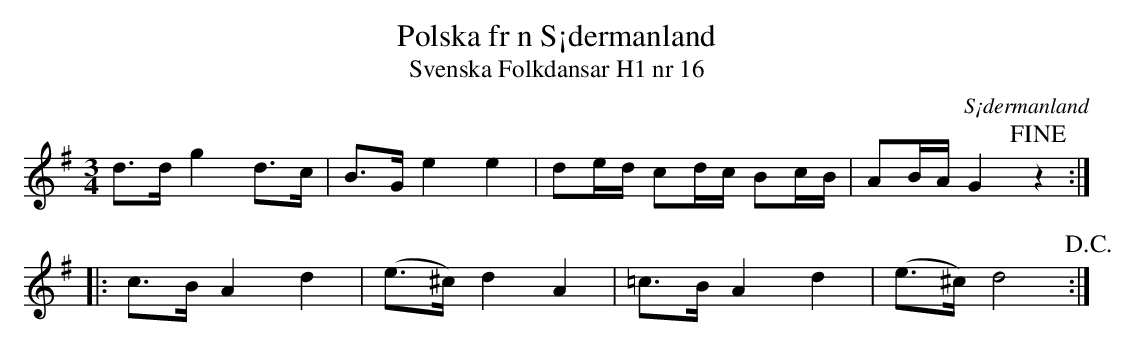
X:1
T:Polska fr n S¡dermanland
T:Svenska Folkdansar H1 nr 16
O:S¡dermanland
U:V = wedge
M:3/4
L:1/8
K:G
d>d g2 d>c | B>G e2 e2 | de/d/ cd/c/ Bc/B/ | AB/A/ G2 !fine! z2 ::
c>B A2 d2 | (e>^c) d2 A2 | =c>B A2 d2 | (e>^c) d4 !D.C.! :|
